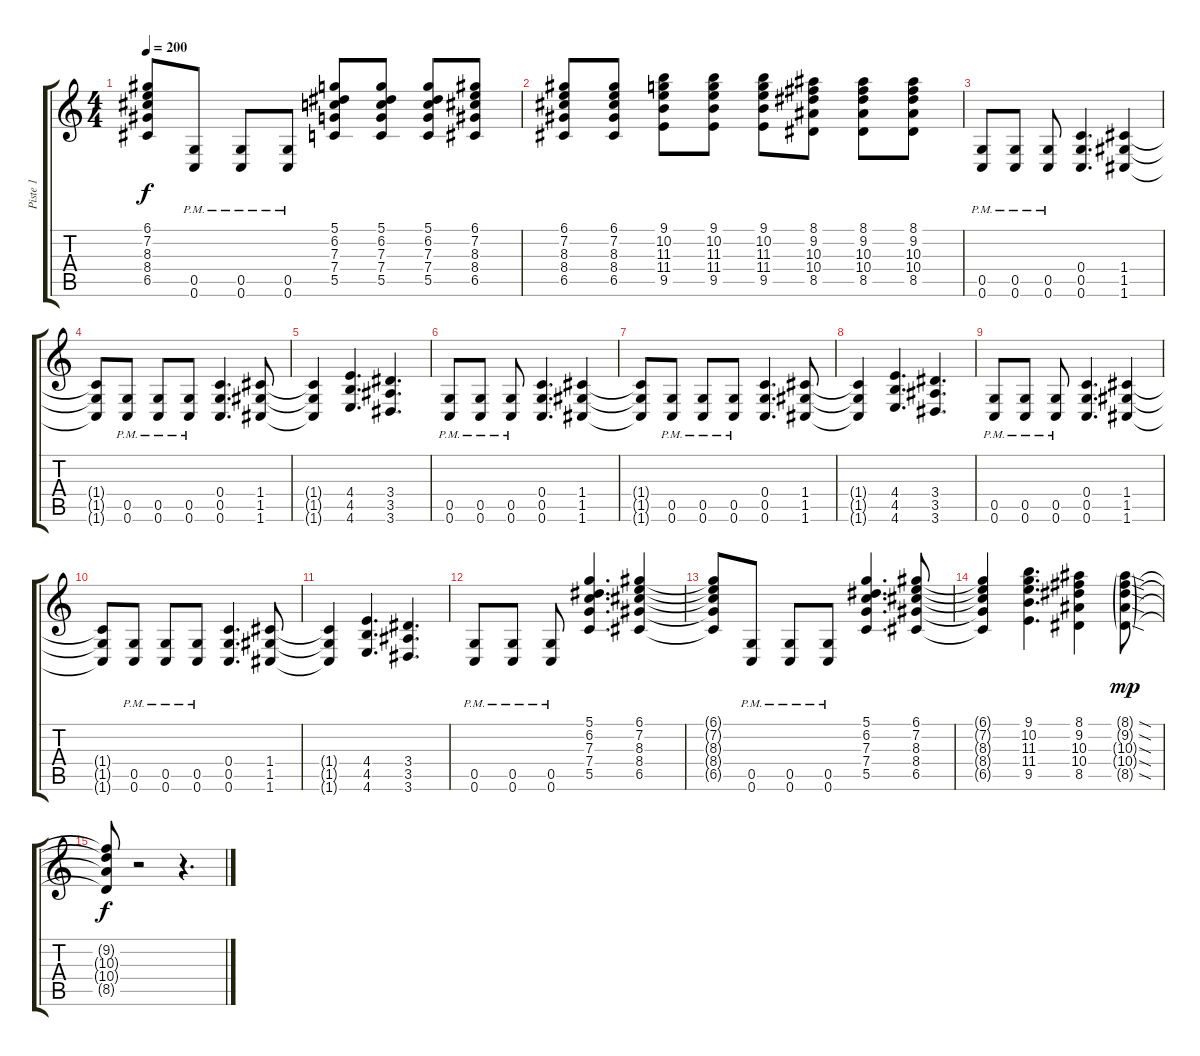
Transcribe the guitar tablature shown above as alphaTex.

\track ("Piste 1" "Piste 1") {instrument distortionguitar}
\staff {score tabs}
\tuning (D4 A3 F3 C3 G2 C2) {hide}
\ts (4 4)
\tempo 200
\clef g2
\ks c
(6.1 7.2 8.3 8.4 6.5).8{dy f} (0.5{pm} 0.6{pm}).8 (0.5{pm} 0.6{pm}).8 (0.5{pm} 0.6{pm}).8 (5.1 6.2 7.3 7.4 5.5).8 (5.1 6.2 7.3 7.4 5.5).8 (5.1 6.2 7.3 7.4 5.5).8 (6.1 7.2 8.3 8.4 6.5).8 |
(6.1 7.2 8.3 8.4 6.5).8 (6.1 7.2 8.3 8.4 6.5).8 (9.1 10.2 11.3 11.4 9.5).8 (9.1 10.2 11.3 11.4 9.5).8 (9.1 10.2 11.3 11.4 9.5).8 (8.1 9.2 10.3 10.4 8.5).8 (8.1 9.2 10.3 10.4 8.5).8 (8.1 9.2 10.3 10.4 8.5).8 |
(0.5{pm} 0.6{pm}).8 (0.5{pm} 0.6{pm}).8 (0.5{pm} 0.6{pm}).8 (0.4 0.5 0.6).4{d} (1.4 1.5 1.6).4 |
(1.4{t} 1.5{t} 1.6{t}).8 (0.5{pm} 0.6{pm}).8 (0.5{pm} 0.6{pm}).8 (0.5{pm} 0.6{pm}).8 (0.4 0.5 0.6).4{d} (1.4 1.5 1.6).8 |
(1.4{t} 1.5{t} 1.6{t}).4 (4.4 4.5 4.6).4{d} (3.4 3.5 3.6).4{d} |
(0.5{pm} 0.6{pm}).8 (0.5{pm} 0.6{pm}).8 (0.5{pm} 0.6{pm}).8 (0.4 0.5 0.6).4{d} (1.4 1.5 1.6).4 |
(1.4{t} 1.5{t} 1.6{t}).8 (0.5{pm} 0.6{pm}).8 (0.5{pm} 0.6{pm}).8 (0.5{pm} 0.6{pm}).8 (0.4 0.5 0.6).4{d} (1.4 1.5 1.6).8 |
(1.4{t} 1.5{t} 1.6{t}).4 (4.4 4.5 4.6).4{d} (3.4 3.5 3.6).4{d} |
(0.5{pm} 0.6{pm}).8 (0.5{pm} 0.6{pm}).8 (0.5{pm} 0.6{pm}).8 (0.4 0.5 0.6).4{d} (1.4 1.5 1.6).4 |
(1.4{t} 1.5{t} 1.6{t}).8 (0.5{pm} 0.6{pm}).8 (0.5{pm} 0.6{pm}).8 (0.5{pm} 0.6{pm}).8 (0.4 0.5 0.6).4{d} (1.4 1.5 1.6).8 |
(1.4{t} 1.5{t} 1.6{t}).4 (4.4 4.5 4.6).4{d} (3.4 3.5 3.6).4{d} |
(0.5{pm} 0.6{pm}).8 (0.5{pm} 0.6{pm}).8 (0.5{pm} 0.6{pm}).8 (5.1 6.2 7.3 7.4 5.5).4{d} (6.1 7.2 8.3 8.4 6.5).4 |
(6.1{t} 7.2{t} 8.3{t} 8.4{t} 6.5{t}).8 (0.5{pm} 0.6{pm}).8 (0.5{pm} 0.6{pm}).8 (0.5{pm} 0.6{pm}).8 (5.1 6.2 7.3 7.4 5.5).4{d} (6.1 7.2 8.3 8.4 6.5).8 |
(6.1{t} 7.2{t} 8.3{t} 8.4{t} 6.5{t}).4 (9.1 10.2 11.3 11.4 9.5).4{d} (8.1 9.2 10.3 10.4 8.5).4 (8.1{sod g} 9.2{sod g} 10.3{sod g} 10.4{sod g} 8.5{sod g}).8{dy mp} |
(9.2{t} 10.3{t} 10.4{t} 8.5{t}).8{dy f} r.2 r.4{d}
